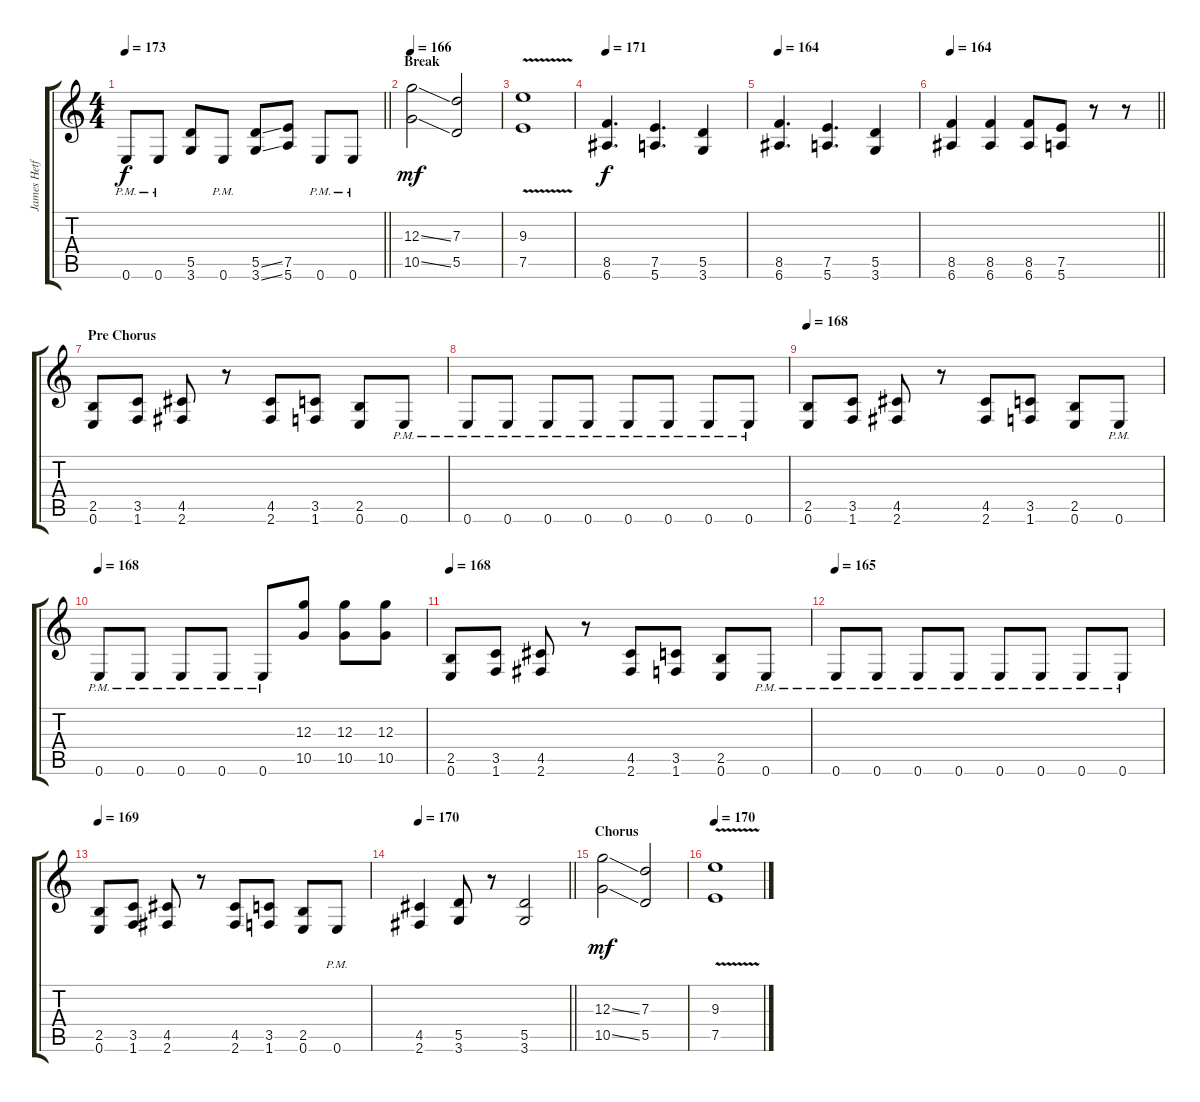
\track ("James Hetfield" "James Hetf") {instrument overdrivenguitar}
\staff {score tabs}
\tuning (E4 B3 G3 D3 A2 E2) {hide}
\ts (4 4)
\tempo 173
\clef g2
\barLineRight lightlight
\ks c
0.6{pm}.8{dy f} 0.6{pm}.8 (5.5 3.6).8 0.6{pm}.8 (5.5{ss} 3.6{ss}).8 (7.5 5.6).8 0.6{pm}.8 0.6{pm}.8 |
\section ("" "Break")
\tempo 166
(12.3{ss} 10.5{ss}).2{dy mf} (7.3 5.5).2 |
(9.3{v} 7.5).1 |
\tempo 171
(8.5 6.6).4{d dy f} (7.5 5.6).4{d} (5.5 3.6).4 |
\tempo 164
(8.5 6.6).4{d} (7.5 5.6).4{d} (5.5 3.6).4 |
\tempo 164
\barLineRight lightlight
(8.5 6.6).4 (8.5 6.6).4 (8.5 6.6).8 (7.5 5.6).8 r.8 r.8 |
\section ("" "Pre Chorus")
(2.5 0.6).8 (3.5 1.6).8 (4.5 2.6).8 r.8 (4.5 2.6).8 (3.5 1.6).8 (2.5 0.6).8 0.6{pm}.8 |
0.6{pm}.8 0.6{pm}.8 0.6{pm}.8 0.6{pm}.8 0.6{pm}.8 0.6{pm}.8 0.6{pm}.8 0.6{pm}.8 |
\tempo 168
(2.5 0.6).8 (3.5 1.6).8 (4.5 2.6).8 r.8 (4.5 2.6).8 (3.5 1.6).8 (2.5 0.6).8 0.6{pm}.8 |
\tempo 168
0.6{pm}.8 0.6{pm}.8 0.6{pm}.8 0.6{pm}.8 0.6{pm}.8 (12.3 10.5).8 (12.3 10.5).8 (12.3 10.5).8 |
\tempo 168
(2.5 0.6).8 (3.5 1.6).8 (4.5 2.6).8 r.8 (4.5 2.6).8 (3.5 1.6).8 (2.5 0.6).8 0.6{pm}.8 |
\tempo 165
0.6{pm}.8 0.6{pm}.8 0.6{pm}.8 0.6{pm}.8 0.6{pm}.8 0.6{pm}.8 0.6{pm}.8 0.6{pm}.8 |
\tempo 169
(2.5 0.6).8 (3.5 1.6).8 (4.5 2.6).8 r.8 (4.5 2.6).8 (3.5 1.6).8 (2.5 0.6).8 0.6{pm}.8 |
\tempo 170
\barLineRight lightlight
(4.5 2.6).4 (5.5 3.6).8 r.8 (5.5 3.6).2 |
\section ("" "Chorus")
(12.3{ss} 10.5{ss}).2{dy mf} (7.3 5.5).2 |
\tempo 170
(9.3{v} 7.5).1
